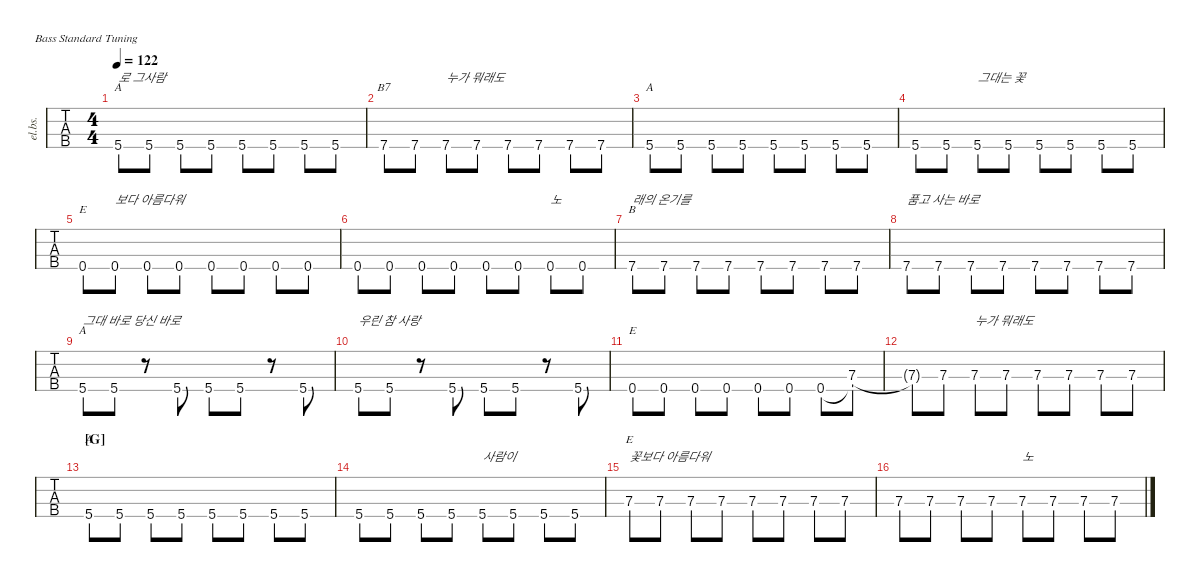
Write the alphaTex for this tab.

\defaultSystemsLayout 4
\hideDynamics
\bracketExtendMode nobrackets
\track ("Electric Bass" "el.bs.") {defaultSystemsLayout 4 instrument electricbassfinger}
\staff {tabs}
\tuning (G2 D2 A1 E1)
\chord ("E" x x x 0) {showdiagram false showfingering false}
\chord ("A" x x x 5) {showdiagram false showfingering false}
\chord ("B7" x x x 7) {firstfret 7 showdiagram false showfingering false}
\chord ("E" x x 7 x) {firstfret 7 showdiagram false showfingering false}
\chord ("B" x x x 7) {firstfret 7 showdiagram false showfingering false}
\ts (4 4)
\tempo 122
\clef f4
\ks c
5.4.8{ch "A" txt "로 그사람" dy mf} 5.4.8 5.4.8 5.4.8 5.4.8 5.4.8 5.4.8 5.4.8 |
7.4.8{ch "B7"} 7.4.8 7.4.8{txt "누가 뭐래도"} 7.4.8 7.4.8 7.4.8 7.4.8 7.4.8 |
5.4.8{ch "A"} 5.4.8 5.4.8 5.4.8 5.4.8 5.4.8 5.4.8 5.4.8 |
5.4.8 5.4.8 5.4.8{txt "그대는 꽃"} 5.4.8 5.4.8 5.4.8 5.4.8 5.4.8 |
0.4.8{ch "E"} 0.4.8{txt "보다 아름다워"} 0.4.8 0.4.8 0.4.8 0.4.8 0.4.8 0.4.8 |
0.4.8 0.4.8 0.4.8 0.4.8 0.4.8 0.4.8 0.4.8{txt "노"} 0.4.8 |
7.4.8{ch "B" txt "래의 온기를 "} 7.4.8 7.4.8 7.4.8 7.4.8 7.4.8 7.4.8 7.4.8 |
7.4.8{txt "품고 사는 바로"} 7.4.8 7.4.8 7.4.8 7.4.8 7.4.8 7.4.8 7.4.8 |
5.4.8{ch "A" txt "그대 바로 당신 바로 "} 5.4.8 r.8 5.4.8 5.4.8 5.4.8 r.8 5.4.8 |
5.4.8{txt "우린 참 사랑"} 5.4.8 r.8 5.4.8 5.4.8 5.4.8 r.8 5.4.8 |
0.4.8{ch "E"} 0.4.8 0.4.8 0.4.8 0.4.8 0.4.8 0.4.8 (7.3 0.4{t}).8 |
7.3{t}.8 7.3.8 7.3.8{txt "누가 뭐래도"} 7.3.8 7.3.8 7.3.8 7.3.8 7.3.8 |
\section ("G" "")
5.4.8{ch "A"} 5.4.8 5.4.8 5.4.8 5.4.8 5.4.8 5.4.8 5.4.8 |
5.4.8 5.4.8 5.4.8 5.4.8 5.4.8{txt "사람이"} 5.4.8 5.4.8 5.4.8 |
7.3.8{ch "E" txt "꽃보다 아름다워"} 7.3.8 7.3.8 7.3.8 7.3.8 7.3.8 7.3.8 7.3.8 |
7.3.8 7.3.8 7.3.8 7.3.8 7.3.8{txt "노"} 7.3.8 7.3.8 7.3.8
